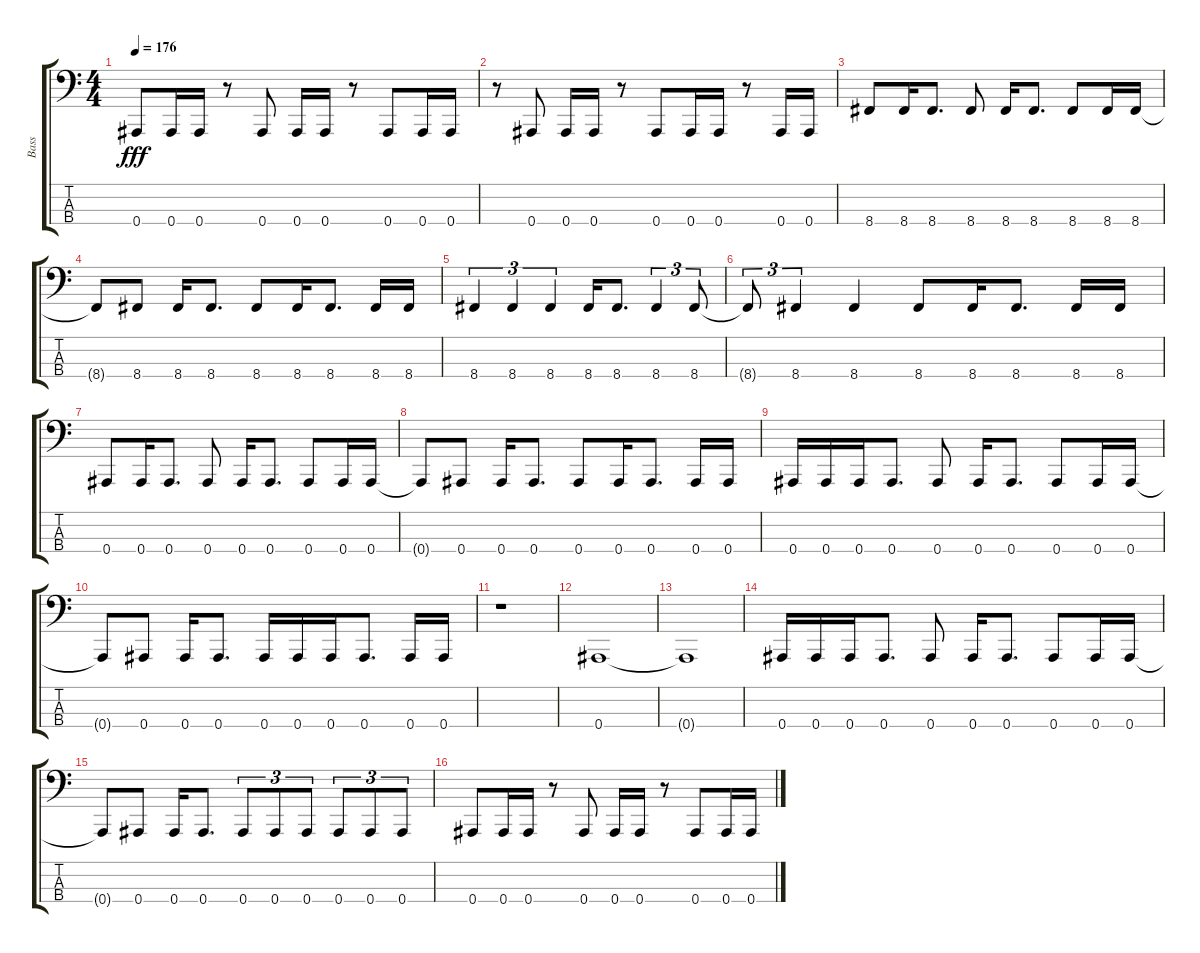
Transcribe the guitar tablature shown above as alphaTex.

\track ("Bass" "Bass") {instrument electricbassfinger}
\staff {score tabs}
\tuning (Eb2 Bb1 F1 Bb0) {hide}
\ts (4 4)
\tempo 176
\clef f4
\ks c
0.4.8{dy fff} 0.4.16 0.4.16 r.8 0.4.8 0.4.16 0.4.16 r.8 0.4.8 0.4.16 0.4.16 |
r.8 0.4.8 0.4.16 0.4.16 r.8 0.4.8 0.4.16 0.4.16 r.8 0.4.16 0.4.16 |
8.4.8 8.4.16 8.4.8{d} 8.4.8 8.4.16 8.4.8{d} 8.4.8 8.4.16 8.4.16 |
8.4{t}.8 8.4.8 8.4.16 8.4.8{d} 8.4.8 8.4.16 8.4.8{d} 8.4.16 8.4.16 |
8.4.4{tu (3 2)} 8.4.4{tu (3 2)} 8.4.4{tu (3 2)} 8.4.16 8.4.8{d} 8.4.4{tu (3 2)} 8.4.8{tu (3 2)} |
8.4{t}.8{tu (3 2)} 8.4.4{tu (3 2)} 8.4.4 8.4.8 8.4.16 8.4.8{d} 8.4.16 8.4.16 |
0.4.8 0.4.16 0.4.8{d} 0.4.8 0.4.16 0.4.8{d} 0.4.8 0.4.16 0.4.16 |
0.4{t}.8 0.4.8 0.4.16 0.4.8{d} 0.4.8 0.4.16 0.4.8{d} 0.4.16 0.4.16 |
0.4.16 0.4.16 0.4.16 0.4.8{d} 0.4.8 0.4.16 0.4.8{d} 0.4.8 0.4.16 0.4.16 |
0.4{t}.8 0.4.8 0.4.16 0.4.8{d} 0.4.16 0.4.16 0.4.16 0.4.8{d} 0.4.16 0.4.16 |
r.1 |
0.4.1 |
0.4{t}.1 |
0.4.16 0.4.16 0.4.16 0.4.8{d} 0.4.8 0.4.16 0.4.8{d} 0.4.8 0.4.16 0.4.16 |
0.4{t}.8 0.4.8 0.4.16 0.4.8{d} 0.4.8{tu (3 2)} 0.4.8{tu (3 2)} 0.4.8{tu (3 2)} 0.4.8{tu (3 2)} 0.4.8{tu (3 2)} 0.4.8{tu (3 2)} |
0.4.8 0.4.16 0.4.16 r.8 0.4.8 0.4.16 0.4.16 r.8 0.4.8 0.4.16 0.4.16
